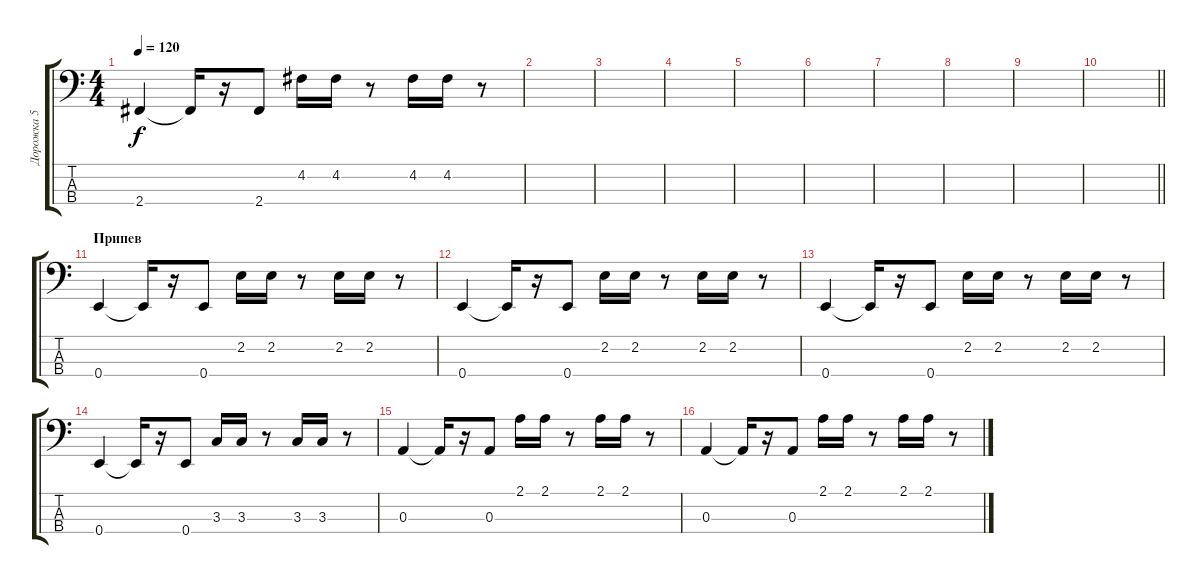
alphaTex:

\track ("Дорожка 5" "Дорожка 5") {instrument slapbass2}
\staff {score tabs}
\tuning (G2 D2 A1 E1) {hide}
\ts (4 4)
\tempo 120
\clef f4
\ks c
2.4.4{dy f} 2.4{t}.16 r.16 2.4.8 4.2.16 4.2.16 r.8 4.2.16 4.2.16 r.8 |
|
|
|
|
|
|
|
|
\barLineRight lightlight
|
\section ("" "Припев")
0.4.4 0.4{t}.16 r.16 0.4.8 2.2.16 2.2.16 r.8 2.2.16 2.2.16 r.8 |
0.4.4 0.4{t}.16 r.16 0.4.8 2.2.16 2.2.16 r.8 2.2.16 2.2.16 r.8 |
0.4.4 0.4{t}.16 r.16 0.4.8 2.2.16 2.2.16 r.8 2.2.16 2.2.16 r.8 |
0.4.4 0.4{t}.16 r.16 0.4.8 3.3.16 3.3.16 r.8 3.3.16 3.3.16 r.8 |
0.3.4 0.3{t}.16 r.16 0.3.8 2.1.16 2.1.16 r.8 2.1.16 2.1.16 r.8 |
0.3.4 0.3{t}.16 r.16 0.3.8 2.1.16 2.1.16 r.8 2.1.16 2.1.16 r.8
